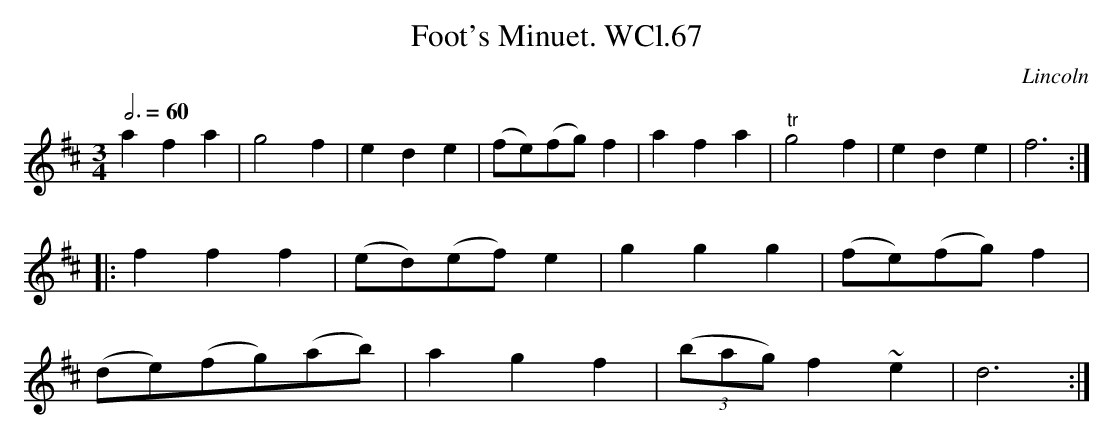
X:1
T:Foot's Minuet. WCl.67
M:3/4
L:1/4
Q:3/4=60
O:Lincoln
K:D
afa|g2f|ede|(f/2e/2)(f/2g/2)f|afa|"tr"g2f|ede|f3:|!
|:fff|(e/2d/2)(e/2f/2)e|ggg|(f/2e/2)(f/2g/2)f|!
(d/2e/2)(f/2g/2)(a/2b/2)|agf|((3b/2a/2g/2)  f~e|d3:|
